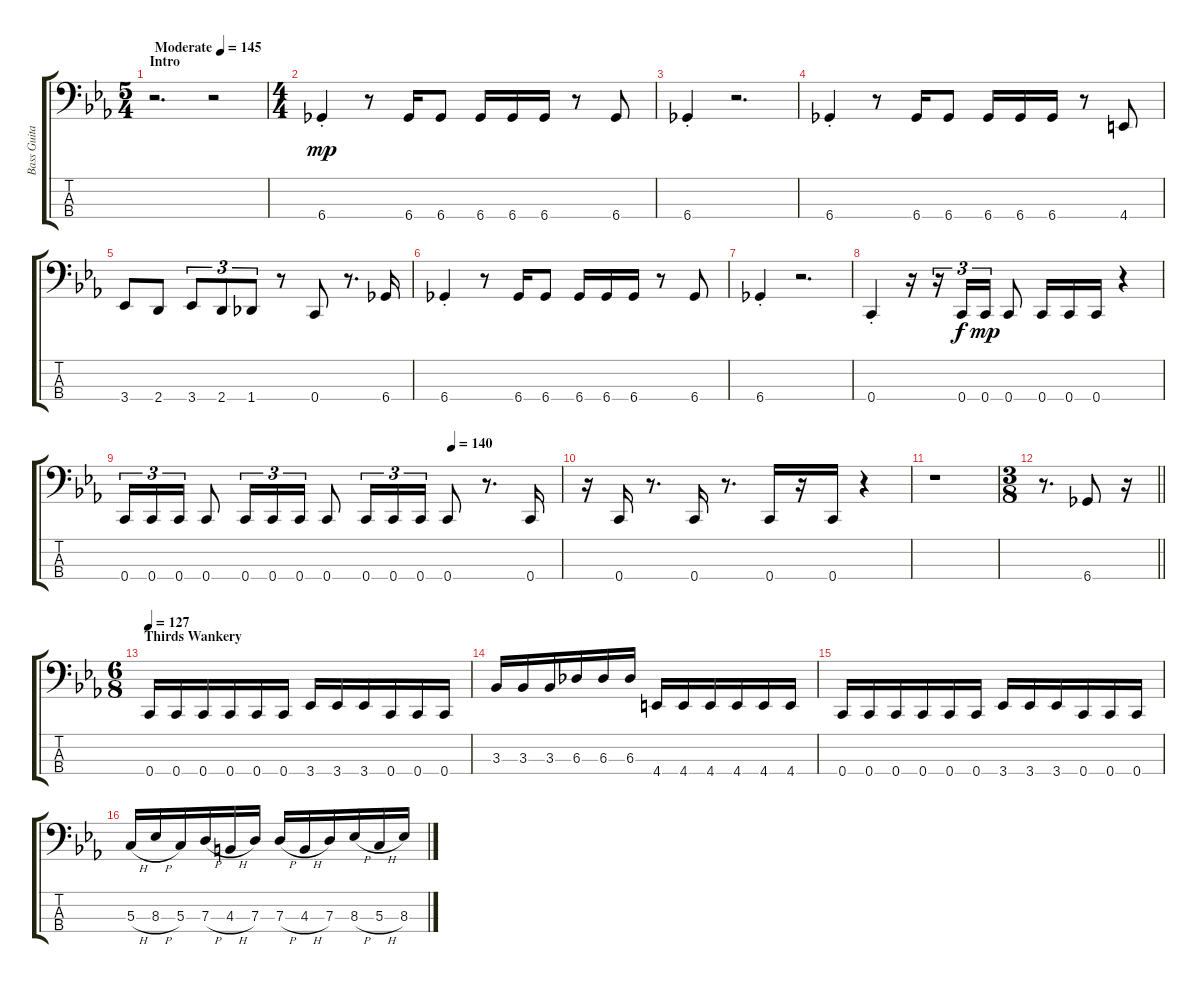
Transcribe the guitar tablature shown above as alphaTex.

\track ("Bass Guitar" "Bass Guita") {instrument electricbassfinger}
\staff {score tabs}
\tuning (F2 C2 G1 C1) {hide}
\ts (5 4)
\section ("" "Intro")
\tempo (145 "Moderate")
\clef f4
\ks eb
r.2{d dy mp instrument electricbassfinger} r.2 |
\ts (4 4)
6.4{st}.4 r.8 6.4.16 6.4.8 6.4.16 6.4.16 6.4.16 r.8 6.4.8 |
6.4{st}.4 r.2{d} |
6.4{st}.4 r.8 6.4.16 6.4.8 6.4.16 6.4.16 6.4.16 r.8 4.4.8 |
3.4.8 2.4.8 3.4.8{tu (3 2)} 2.4.8{tu (3 2)} 1.4.8{tu (3 2)} r.8 0.4.8 r.8{d} 6.4.16 |
6.4{st}.4 r.8 6.4.16 6.4.8 6.4.16 6.4.16 6.4.16 r.8 6.4.8 |
6.4{st}.4 r.2{d} |
0.4{st}.4 r.16 r.16{tu (3 2)} 0.4.16{tu (3 2) dy f} 0.4.16{tu (3 2) dy mp} 0.4.8 0.4.16 0.4.16 0.4.16 r.4 |
\tempo (140 0.75)
0.4.16{tu (3 2)} 0.4.16{tu (3 2)} 0.4.16{tu (3 2)} 0.4.8 0.4.16{tu (3 2)} 0.4.16{tu (3 2)} 0.4.16{tu (3 2)} 0.4.8 0.4.16{tu (3 2)} 0.4.16{tu (3 2)} 0.4.16{tu (3 2)} 0.4.8 r.8{d} 0.4.16 |
r.16 0.4.16 r.8{d} 0.4.16 r.8{d} 0.4.16 r.16 0.4.16 r.4 |
r.1 |
\ts (3 8)
\barLineRight lightlight
r.8{d} 6.4.8 r.16 |
\ts (6 8)
\section ("" "Thirds Wankery")
\tempo 127
0.4.16 0.4.16 0.4.16 0.4.16 0.4.16 0.4.16 3.4.16 3.4.16 3.4.16 0.4.16 0.4.16 0.4.16 |
3.3.16 3.3.16 3.3.16 6.3.16 6.3.16 6.3.16 4.4.16 4.4.16 4.4.16 4.4.16 4.4.16 4.4.16 |
0.4.16 0.4.16 0.4.16 0.4.16 0.4.16 0.4.16 3.4.16 3.4.16 3.4.16 0.4.16 0.4.16 0.4.16 |
5.3{h}.16 8.3{h}.16 5.3.16 7.3{h}.16 4.3{h}.16 7.3.16 7.3{h}.16 4.3{h}.16 7.3.16 8.3{h}.16 5.3{h}.16 8.3.16
